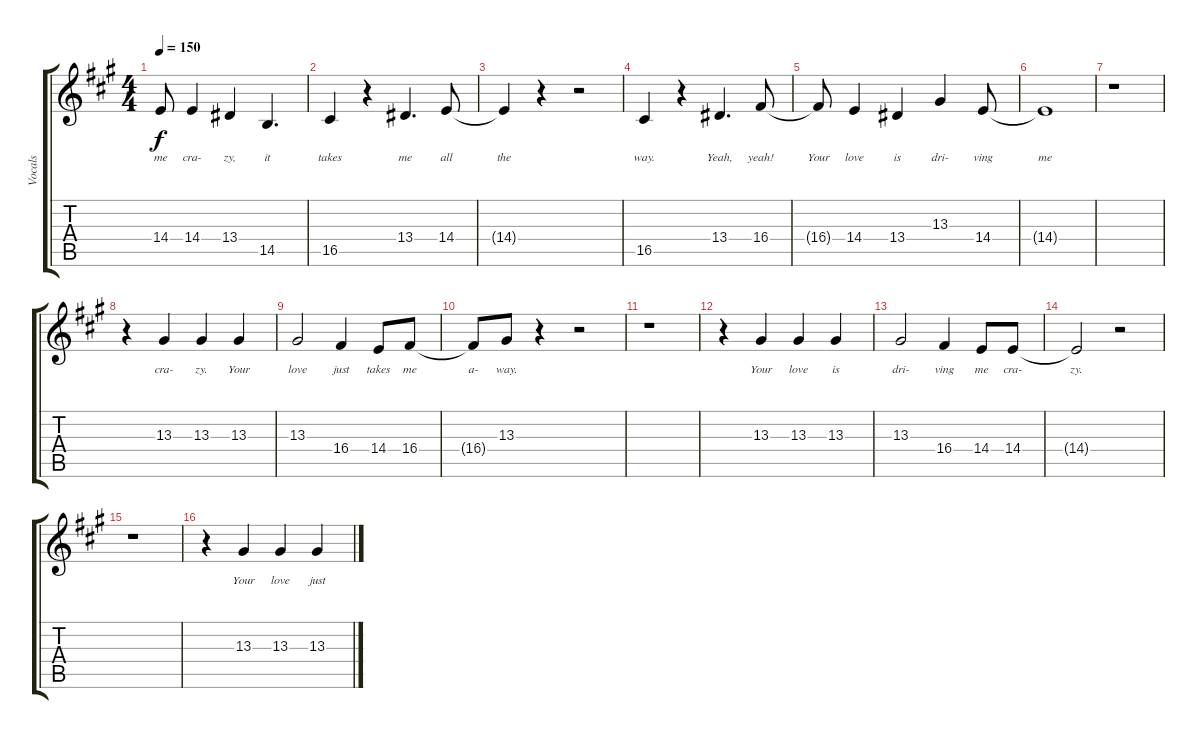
\track ("Vocals" "Vocals") {instrument flute}
\staff {score tabs}
\tuning (E4 B3 G3 D3 A2 E2) {hide}
\ts (4 4)
\tempo 150
\clef g2
\ks a
14.4{t}.8{lyrics (0 "me") lyrics (1 "") lyrics (2 "") lyrics (3 "") lyrics (4 "") dy f} 14.4.4{lyrics (0 "cra-") lyrics (1 "") lyrics (2 "") lyrics (3 "") lyrics (4 "")} 13.4.4{lyrics (0 "zy,") lyrics (1 "") lyrics (2 "") lyrics (3 "") lyrics (4 "")} 14.5.4{d lyrics (0 "it") lyrics (1 "") lyrics (2 "") lyrics (3 "") lyrics (4 "")} |
16.5.4{lyrics (0 "takes") lyrics (1 "") lyrics (2 "") lyrics (3 "") lyrics (4 "")} r.4 13.4.4{d lyrics (0 "me") lyrics (1 "") lyrics (2 "") lyrics (3 "") lyrics (4 "")} 14.4.8{lyrics (0 "all") lyrics (1 "") lyrics (2 "") lyrics (3 "") lyrics (4 "")} |
14.4{t}.4{lyrics (0 "the") lyrics (1 "") lyrics (2 "") lyrics (3 "") lyrics (4 "")} r.4 r.2 |
16.5.4{lyrics (0 "way.") lyrics (1 "") lyrics (2 "") lyrics (3 "") lyrics (4 "")} r.4 13.4.4{d lyrics (0 "Yeah,") lyrics (1 "") lyrics (2 "") lyrics (3 "") lyrics (4 "")} 16.4.8{lyrics (0 "yeah!") lyrics (1 "") lyrics (2 "") lyrics (3 "") lyrics (4 "")} |
16.4{t}.8{lyrics (0 "Your") lyrics (1 "") lyrics (2 "") lyrics (3 "") lyrics (4 "")} 14.4.4{lyrics (0 "love") lyrics (1 "") lyrics (2 "") lyrics (3 "") lyrics (4 "")} 13.4.4{lyrics (0 "is") lyrics (1 "") lyrics (2 "") lyrics (3 "") lyrics (4 "")} 13.3.4{lyrics (0 "dri-") lyrics (1 "") lyrics (2 "") lyrics (3 "") lyrics (4 "")} 14.4.8{lyrics (0 "ving") lyrics (1 "") lyrics (2 "") lyrics (3 "") lyrics (4 "")} |
14.4{t}.1{lyrics (0 "me") lyrics (1 "") lyrics (2 "") lyrics (3 "") lyrics (4 "")} |
r.1 |
r.4 13.3.4{lyrics (0 "cra-") lyrics (1 "") lyrics (2 "") lyrics (3 "") lyrics (4 "")} 13.3.4{lyrics (0 "zy.") lyrics (1 "") lyrics (2 "") lyrics (3 "") lyrics (4 "")} 13.3.4{lyrics (0 "Your") lyrics (1 "") lyrics (2 "") lyrics (3 "") lyrics (4 "")} |
13.3.2{lyrics (0 "love") lyrics (1 "") lyrics (2 "") lyrics (3 "") lyrics (4 "")} 16.4.4{lyrics (0 "just") lyrics (1 "") lyrics (2 "") lyrics (3 "") lyrics (4 "")} 14.4.8{lyrics (0 "takes") lyrics (1 "") lyrics (2 "") lyrics (3 "") lyrics (4 "")} 16.4.8{lyrics (0 "me") lyrics (1 "") lyrics (2 "") lyrics (3 "") lyrics (4 "")} |
16.4{t}.8{lyrics (0 "a-") lyrics (1 "") lyrics (2 "") lyrics (3 "") lyrics (4 "")} 13.3.8{lyrics (0 "way.") lyrics (1 "") lyrics (2 "") lyrics (3 "") lyrics (4 "")} r.4 r.2 |
r.1 |
r.4 13.3.4{lyrics (0 "Your") lyrics (1 "") lyrics (2 "") lyrics (3 "") lyrics (4 "")} 13.3.4{lyrics (0 "love") lyrics (1 "") lyrics (2 "") lyrics (3 "") lyrics (4 "")} 13.3.4{lyrics (0 "is") lyrics (1 "") lyrics (2 "") lyrics (3 "") lyrics (4 "")} |
13.3.2{lyrics (0 "dri-") lyrics (1 "") lyrics (2 "") lyrics (3 "") lyrics (4 "")} 16.4.4{lyrics (0 "ving") lyrics (1 "") lyrics (2 "") lyrics (3 "") lyrics (4 "")} 14.4.8{lyrics (0 "me") lyrics (1 "") lyrics (2 "") lyrics (3 "") lyrics (4 "")} 14.4.8{lyrics (0 "cra-") lyrics (1 "") lyrics (2 "") lyrics (3 "") lyrics (4 "")} |
14.4{t}.2{lyrics (0 "zy.") lyrics (1 "") lyrics (2 "") lyrics (3 "") lyrics (4 "")} r.2 |
r.1 |
r.4 13.3.4{lyrics (0 "Your") lyrics (1 "") lyrics (2 "") lyrics (3 "") lyrics (4 "")} 13.3.4{lyrics (0 "love") lyrics (1 "") lyrics (2 "") lyrics (3 "") lyrics (4 "")} 13.3.4{lyrics (0 "just") lyrics (1 "") lyrics (2 "") lyrics (3 "") lyrics (4 "")}
